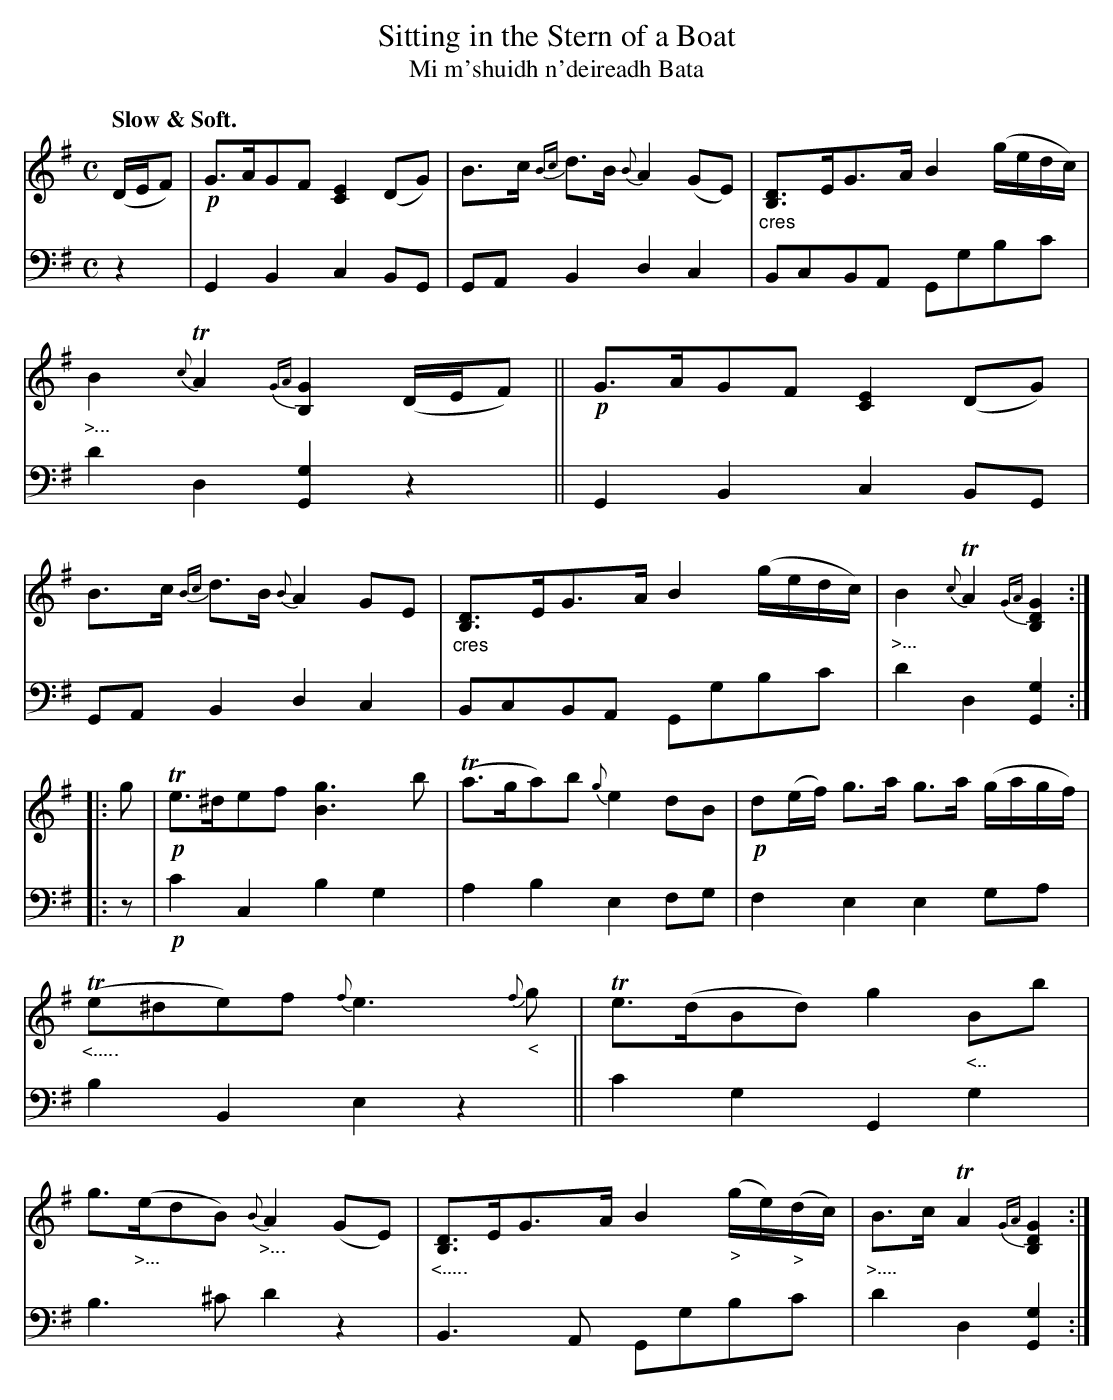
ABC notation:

X:1
T: Sitting in the Stern of a Boat
T: Mi m'shuidh n'deireadh Bata
M: C
L: 1/8
Q: "Slow & Soft."
K: G
V: 1 staves=2
(D/E/F) |!p!\
G>AGF [E2C2] (DG) | B>c {Bc}d>B {B}A2 (GE) |\
"_cres"[DB,]>EG>A B2 (g/e/d/c/) | "_>..."B2 {c}TA2 {GA}[G2B,2] (D/E/F) ||!p! G>AGF [E2C2] (DG) |\
B>c {Bc}d>B {B}A2 GE | "_cres"[DB,]>EG>A B2 (g/e/d/c/) | "_>..."B2 {c}TA2 {GA} [G2D2B,2] :|
|: g |!p!\
Te>^def [g3B3]b | (Ta>ga)b {g}e2dB |!p! d(e/f/) g>a g>a (g/a/g/f/) |\
"_<....."(Te^de)f {f}e3{f}"_<"g | Te>(dBd) g2"_<.."Bb | g>"_>..."(edB) {B}"_>..."A2(GE) |\
"_<....."[DB,]>EG>A B2 ("_>"g/e/)("_>"d/c/) | "_>...."B>c TA2{GA}[G2D2B,2] :|
V: 2 clef=bass middle=d
z2 |\
G2B2 c2BG | GAB2 d2c2 | BcBA Ggbc' | d'2d2 [g2G2]z2 || G2B2 c2BG |
GAB2 d2c2 | BcBA Ggbc' | d'2d2 [g2G2] :||: z |!p! c'2c2 b2g2 | a2b2 e2fg | f2e2 e2ga |
b2B2 e2z2 || c'2g2 G2g2 | b3^c' d'2z2 | B3A Ggbc' | d'2d2 [g2G2] :|
